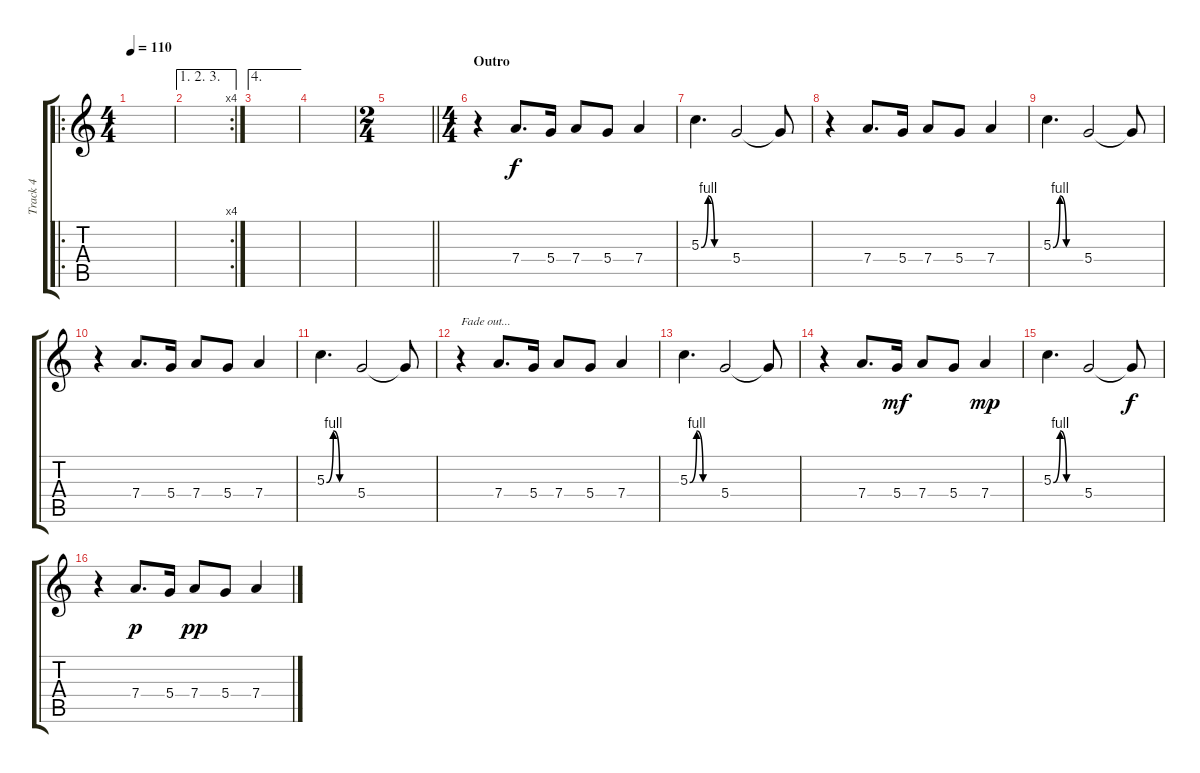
\track ("Track 4" "Track 4") {instrument overdrivenguitar}
\staff {score tabs}
\tuning (E4 B3 G3 D3 A2 E2) {hide}
\ro
\ts (4 4)
\tempo 110
\clef g2
\ks c
|
\ae (1 2 3)
\rc 4
|
\ae 4
|
|
\ts (2 4)
\barLineRight lightlight
|
\ts (4 4)
\section ("" "Outro")
r.4 7.4.8{d} 5.4.16 7.4.8 5.4.8 7.4.4 |
5.3{be (custom 0 0 15 4 29 0 60 0)}.4{d} 5.4.2 5.4{t}.8 |
r.4 7.4.8{d} 5.4.16 7.4.8 5.4.8 7.4.4 |
5.3{be (custom 0 0 15 4 29 0 60 0)}.4{d} 5.4.2 5.4{t}.8 |
r.4 7.4.8{d} 5.4.16 7.4.8 5.4.8 7.4.4 |
5.3{be (custom 0 0 15 4 29 0 60 0)}.4{d} 5.4.2 5.4{t}.8 |
r.4{txt "Fade out..."} 7.4.8{d} 5.4.16 7.4.8 5.4.8 7.4.4 |
5.3{be (custom 0 0 15 4 29 0 60 0)}.4{d} 5.4.2 5.4{t}.8 |
r.4 7.4.8{d} 5.4.16{dy mf} 7.4.8 5.4.8 7.4.4{dy mp} |
5.3{be (custom 0 0 15 4 29 0 60 0)}.4{d} 5.4.2 5.4{t}.8{dy f} |
r.4 7.4.8{d dy p} 5.4.16 7.4.8{dy pp} 5.4.8 7.4.4
